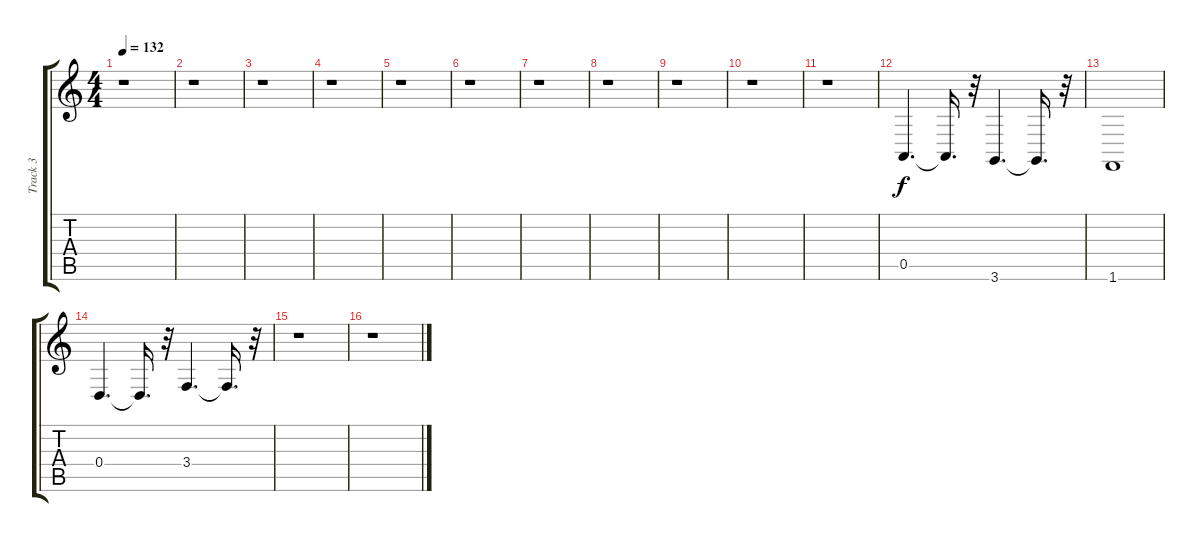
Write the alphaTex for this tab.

\track ("Track 3" "Track 3") {instrument honkytonkpiano}
\staff {score tabs}
\tuning (E4 B3 G3 D3 A2 E2) {hide}
\ts (4 4)
\tempo 132
\clef g2
\ks c
r.1{dy f} |
r.1 |
r.1 |
r.1 |
r.1 |
r.1 |
r.1 |
r.1 |
r.1 |
r.1 |
r.1 |
0.5.4{d instrument stringensemble1} 0.5{t}.16{d} r.32 3.6.4{d} 3.6{t}.16{d} r.32 |
1.6.1 |
0.4.4{d} 0.4{t}.16{d} r.32 3.4.4{d} 3.4{t}.16{d} r.32 |
r.1 |
r.1
